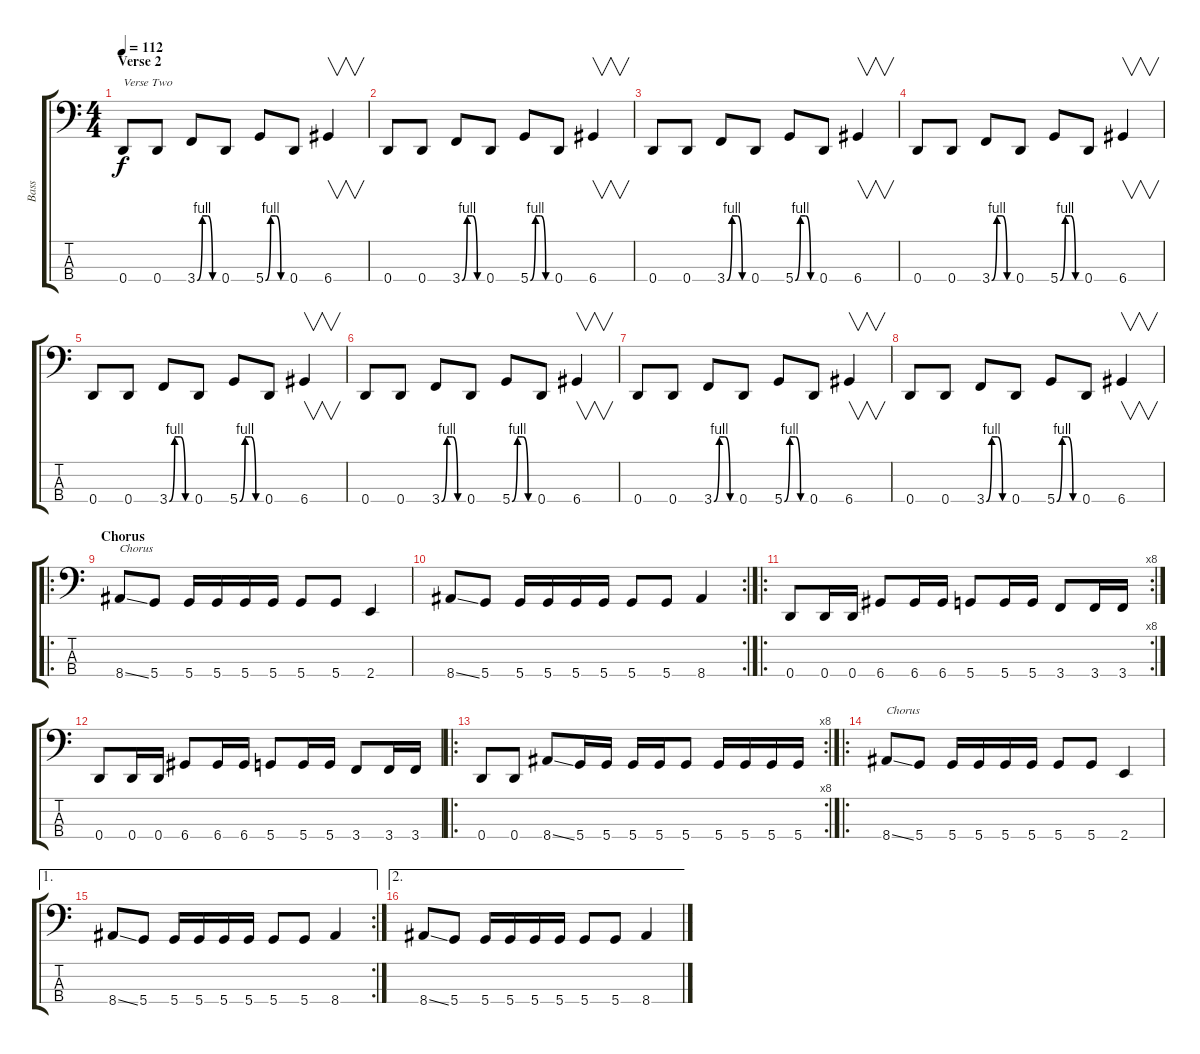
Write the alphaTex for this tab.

\track ("Bass" "Bass") {instrument electricbassfinger}
\staff {score tabs}
\tuning (G2 D2 A1 D1) {hide}
\ts (4 4)
\section ("" "Verse 2")
\tempo 112
\clef f4
\ks c
0.4.8{txt "Verse Two" dy f} 0.4.8 3.4{be (custom 0 0 15 4 30 4 45 0 60 0)}.8 0.4.8 5.4{be (custom 0 0 15 4 30 4 45 0 60 0)}.8 0.4.8 6.4.4{v} |
0.4.8 0.4.8 3.4{be (custom 0 0 15 4 30 4 45 0 60 0)}.8 0.4.8 5.4{be (custom 0 0 15 4 30 4 45 0 60 0)}.8 0.4.8 6.4.4{v} |
0.4.8 0.4.8 3.4{be (custom 0 0 15 4 30 4 45 0 60 0)}.8 0.4.8 5.4{be (custom 0 0 15 4 30 4 45 0 60 0)}.8 0.4.8 6.4.4{v} |
0.4.8 0.4.8 3.4{be (custom 0 0 15 4 30 4 45 0 60 0)}.8 0.4.8 5.4{be (custom 0 0 15 4 30 4 45 0 60 0)}.8 0.4.8 6.4.4{v} |
0.4.8 0.4.8 3.4{be (custom 0 0 15 4 30 4 45 0 60 0)}.8 0.4.8 5.4{be (custom 0 0 15 4 30 4 45 0 60 0)}.8 0.4.8 6.4.4{v} |
0.4.8 0.4.8 3.4{be (custom 0 0 15 4 30 4 45 0 60 0)}.8 0.4.8 5.4{be (custom 0 0 15 4 30 4 45 0 60 0)}.8 0.4.8 6.4.4{v} |
0.4.8 0.4.8 3.4{be (custom 0 0 15 4 30 4 45 0 60 0)}.8 0.4.8 5.4{be (custom 0 0 15 4 30 4 45 0 60 0)}.8 0.4.8 6.4.4{v} |
0.4.8 0.4.8 3.4{be (custom 0 0 15 4 30 4 45 0 60 0)}.8 0.4.8 5.4{be (custom 0 0 15 4 30 4 45 0 60 0)}.8 0.4.8 6.4.4{v} |
\ro
\section ("" "Chorus")
8.4{ss}.8{txt "Chorus"} 5.4.8 5.4.16 5.4.16 5.4.16 5.4.16 5.4.8 5.4.8 2.4.4 |
\rc 2
8.4{ss}.8 5.4.8 5.4.16 5.4.16 5.4.16 5.4.16 5.4.8 5.4.8 8.4.4 |
\ro
\rc 8
0.4.8 0.4.16 0.4.16 6.4.8 6.4.16 6.4.16 5.4.8 5.4.16 5.4.16 3.4.8 3.4.16 3.4.16 |
0.4.8 0.4.16 0.4.16 6.4.8 6.4.16 6.4.16 5.4.8 5.4.16 5.4.16 3.4.8 3.4.16 3.4.16 |
\ro
\rc 8
0.4.8 0.4.8 8.4{ss}.8 5.4.16 5.4.16 5.4.16 5.4.16 5.4.8 5.4.16 5.4.16 5.4.16 5.4.16 |
\ro
8.4{ss}.8{txt "Chorus"} 5.4.8 5.4.16 5.4.16 5.4.16 5.4.16 5.4.8 5.4.8 2.4.4 |
\ae 1
\rc 2
8.4{ss}.8 5.4.8 5.4.16 5.4.16 5.4.16 5.4.16 5.4.8 5.4.8 8.4.4 |
\ae 2
8.4{ss}.8 5.4.8 5.4.16 5.4.16 5.4.16 5.4.16 5.4.8 5.4.8 8.4.4
